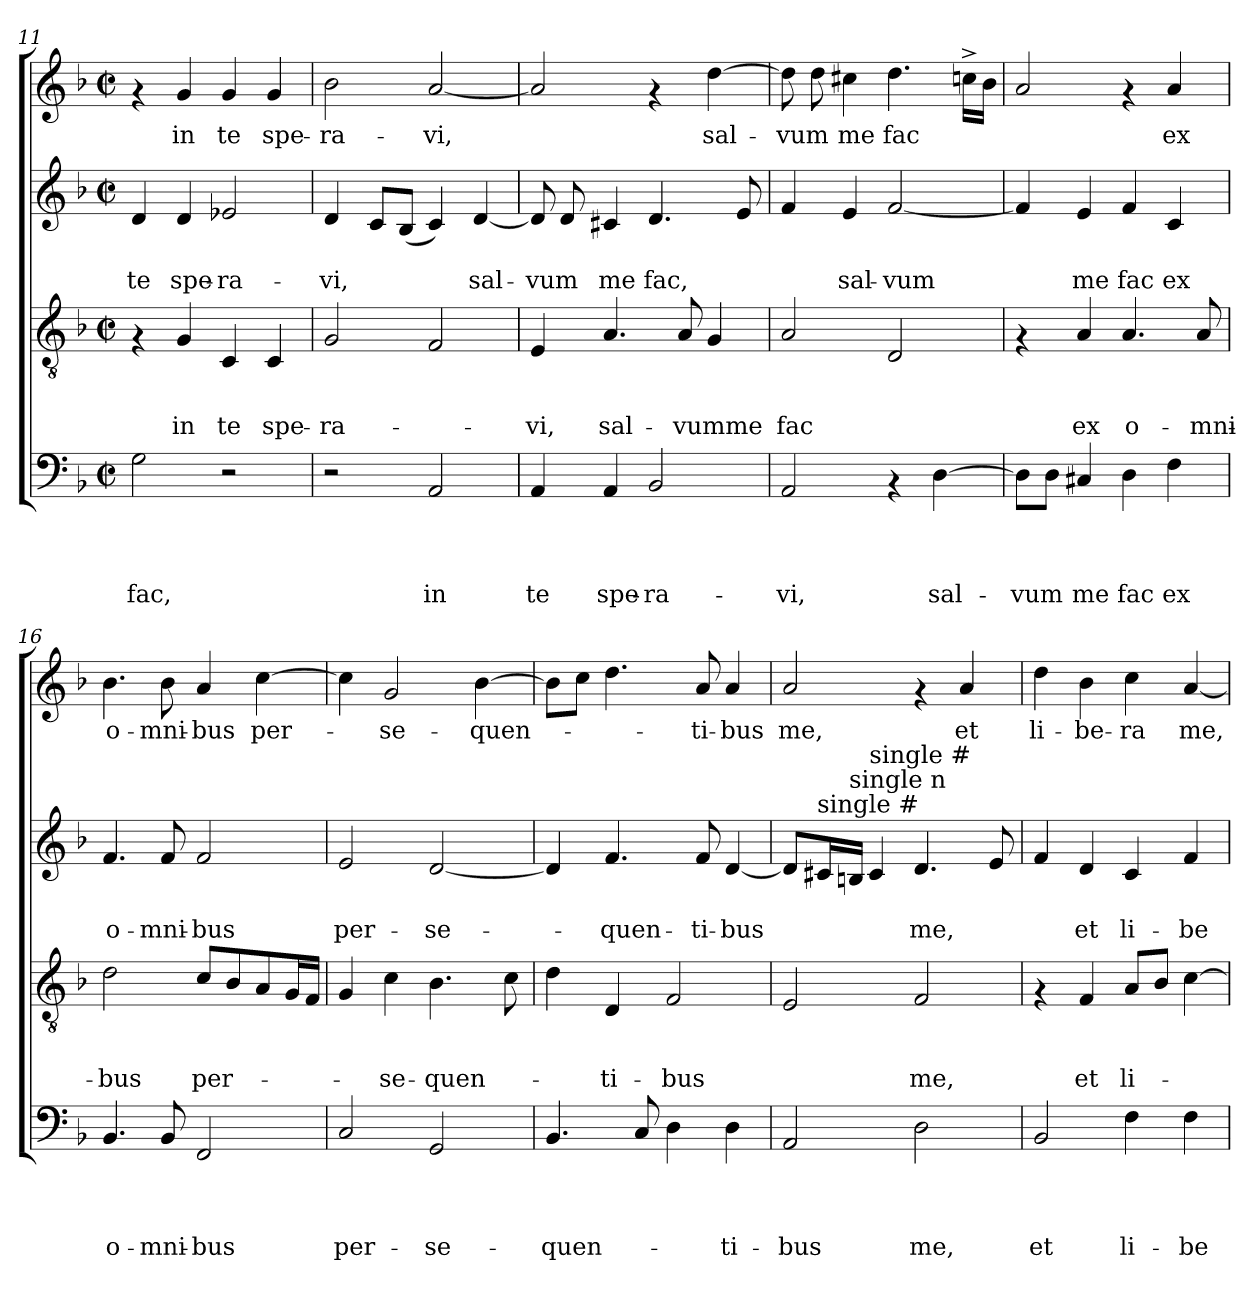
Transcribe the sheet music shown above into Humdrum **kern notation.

**kern	**text	**text	**text	**text	**kern	**text	**text	**text	**kern	**text	**text	**kern	**text
*part4	*part4	*part4	*part4	*part4	*part3	*part3	*part3	*part3	*part2	*part2	*part2	*part1	*part1
*staff4	*staff4	*staff4	*staff4	*staff4	*staff3	*staff3	*staff3	*staff3	*staff2	*staff2	*staff2	*staff1	*staff1
*clefF4	*	*	*	*	*clefGv2	*	*	*	*clefG2	*	*	*clefG2	*
*k[b-]	*	*	*	*	*k[b-]	*	*	*	*k[b-]	*	*	*k[b-]	*
*F:	*	*	*	*	*F:	*	*	*	*F:	*	*	*F:	*
*M2/2	*	*	*	*	*M2/2	*	*	*	*M2/2	*	*	*M2/2	*
*met(c|)	*	*	*	*	*met(c|)	*	*	*	*met(c|)	*	*	*met(c|)	*
=11	=11	=11	=11	=11	=11	=11	=11	=11	=11	=11	=11	=11	=11
!	!	!	!	!LO:LY:b	!	!	!	!	!	!	!LO:LY:b	!	!
2G\	.	.	.	fac,	4rF	.	.	.	4d/	.	te	4rf	.
!	!	!	!	!	!	!	!	!LO:LY:b	!	!	!LO:LY:b	!	!LO:LY:b
.	.	.	.	.	4G/	.	.	in	4d/	.	spe-	4g/	in
!	!	!	!	!	!	!	!	!LO:LY:b	!	!	!LO:LY:b	!	!LO:LY:b
2r	.	.	.	.	4C/	.	.	te	2e-X/	.	-ra-	4g/	te
!	!	!	!	!	!	!	!	!LO:LY:b	!	!	!	!	!LO:LY:b
.	.	.	.	.	4C/	.	.	spe-	.	.	.	4g/	spe-
=12	=12	=12	=12	=12	=12	=12	=12	=12	=12	=12	=12	=12	=12
!	!	!	!	!	!	!	!	!LO:LY:b	!	!	!LO:LY:b	!	!LO:LY:b
2r	.	.	.	.	2G/	.	.	-ra-	4d/	.	-vi,	2b-\	-ra-
.	.	.	.	.	.	.	.	.	8c/L	.	.	.	.
.	.	.	.	.	.	.	.	.	(8B-/J	.	.	.	.
!	!	!	!	!LO:LY:b	!	!	!	!	!	!	!	!	!LO:LY:b
2AA/	.	.	.	in	2F/	.	.	.	4c/)	.	.	[<2a/	-vi,
!	!	!	!	!	!	!	!	!	!	!	!LO:LY:b	!	!
.	.	.	.	.	.	.	.	.	[<4d/	.	sal-	.	.
=13	=13	=13	=13	=13	=13	=13	=13	=13	=13	=13	=13	=13	=13
!	!	!	!	!LO:LY:b	!	!	!	!LO:LY:b	!	!	!LO:LY:b	!	!
4AA/	.	.	.	te	4E/	.	.	-vi,	8d/]	.	-vum	2a/]	.
.	.	.	.	.	.	.	.	.	8d/	.	.	.	.
!	!	!	!	!LO:LY:b	!	!	!	!LO:LY:b	!	!	!LO:LY:b	!	!
4AA/	.	.	.	spe-	4.A/	.	.	sal-	4c#X/	.	me	.	.
!	!	!	!	!LO:LY:b	!	!	!	!	!	!	!LO:LY:b	!	!
2BB-/	.	.	.	-ra-	.	.	.	.	4.d/	.	fac,	4rf	.
!	!	!	!	!	!	!	!	!LO:LY:b	!	!	!	!	!
.	.	.	.	.	8A/	.	.	-vumme	.	.	.	.	.
!	!	!	!	!	!	!	!	!	!	!	!	!	!LO:LY:b
.	.	.	.	.	4G/	.	.	.	.	.	.	[>4dd\	sal-
.	.	.	.	.	.	.	.	.	8e/	.	.	.	.
!!LO:PB:g=z
=14	=14	=14	=14	=14	=14	=14	=14	=14	=14	=14	=14	=14	=14
!	!	!	!	!LO:LY:b	!	!	!	!LO:LY:b	!	!	!	!	!LO:LY:b
2AA/	.	.	.	-vi,	2A/	.	.	fac	4f/	.	.	8dd\]	-vum
.	.	.	.	.	.	.	.	.	.	.	.	8dd\	.
!	!	!	!	!	!	!	!	!	!	!	!LO:LY:b	!	!LO:LY:b
.	.	.	.	.	.	.	.	.	4e/	.	sal-	4cc#X\	me
!	!	!	!	!	!	!	!	!	!	!	!LO:LY:b	!	!LO:LY:b
4rAA	.	.	.	.	2D/	.	.	.	[<2f/	.	-vum	4.dd\	fac
!	!	!	!	!LO:LY:b	!	!	!	!	!	!	!	!	!
[>4D\	.	.	.	sal-	.	.	.	.	.	.	.	.	.
.	.	.	.	.	.	.	.	.	.	.	.	16ccn^>\LL	.
.	.	.	.	.	.	.	.	.	.	.	.	16b-\JJ	.
=15	=15	=15	=15	=15	=15	=15	=15	=15	=15	=15	=15	=15	=15
!	!	!	!	!LO:LY:b	!	!	!	!	!	!	!	!	!
8D\L]	.	.	.	-vum	4rF	.	.	.	4f/]	.	.	2a/	.
8D\J	.	.	.	.	.	.	.	.	.	.	.	.	.
!	!	!	!	!LO:LY:b	!	!	!	!LO:LY:b	!	!	!LO:LY:b	!	!
4C#X/	.	.	.	me	4A/	.	.	ex	4e/	.	me	.	.
!	!	!	!	!LO:LY:b	!	!	!	!LO:LY:b	!	!	!LO:LY:b	!	!
4D\	.	.	.	fac	4.A/	.	.	o-	4f/	.	fac	4rf	.
!	!	!	!	!LO:LY:b	!	!	!	!	!	!	!LO:LY:b	!	!LO:LY:b
4F\	.	.	.	ex	.	.	.	.	4c/	.	ex	4a/	ex
!	!	!	!	!	!	!	!	!LO:LY:b	!	!	!	!	!
.	.	.	.	.	8A/	.	.	-mni-	.	.	.	.	.
=16	=16	=16	=16	=16	=16	=16	=16	=16	=16	=16	=16	=16	=16
!	!	!	!	!LO:LY:b	!	!	!	!LO:LY:b	!	!	!LO:LY:b	!	!LO:LY:b
4.BB-/	.	.	.	o-	2d\	.	.	-bus	4.f/	.	o-	4.b-\	o-
!	!	!	!	!LO:LY:b	!	!	!	!	!	!	!LO:LY:b	!	!LO:LY:b
8BB-/	.	.	.	-mni-	.	.	.	.	8f/	.	-mni-	8b-\	-mni-
!	!	!	!	!LO:LY:b	!	!	!	!LO:LY:b	!	!	!LO:LY:b	!	!LO:LY:b
2FF/	.	.	.	-bus	8c/L	.	.	per-	2f/	.	-bus	4a/	-bus
.	.	.	.	.	8B-/	.	.	.	.	.	.	.	.
!	!	!	!	!	!	!	!	!	!	!	!	!	!LO:LY:b
.	.	.	.	.	8A/	.	.	.	.	.	.	[>4cc\	per-
.	.	.	.	.	16G/L	.	.	.	.	.	.	.	.
.	.	.	.	.	16F/JJ	.	.	.	.	.	.	.	.
=17	=17	=17	=17	=17	=17	=17	=17	=17	=17	=17	=17	=17	=17
!	!	!	!	!LO:LY:b	!	!	!	!	!	!	!LO:LY:b	!	!
2C/	.	.	.	per-	4G/	.	.	.	2e/	.	per-	4cc\]	.
!	!	!	!	!	!	!	!	!LO:LY:b	!	!	!	!	!LO:LY:b
.	.	.	.	.	4c\	.	.	-se-	.	.	.	2g/	-se-
!	!	!	!	!LO:LY:b	!	!	!	!LO:LY:b	!	!	!LO:LY:b	!	!
2GG/	.	.	.	-se-	4.B-\	.	.	-quen-	[<2d/	.	-se-	.	.
!	!	!	!	!	!	!	!	!	!	!	!	!	!LO:LY:b
.	.	.	.	.	.	.	.	.	.	.	.	[>4b-\	-quen-
.	.	.	.	.	8c\	.	.	.	.	.	.	.	.
=18	=18	=18	=18	=18	=18	=18	=18	=18	=18	=18	=18	=18	=18
!	!	!	!	!LO:LY:b	!	!	!	!	!	!	!	!	!
4.BB-/	.	.	.	-quen-	4d\	.	.	.	4d/]	.	.	8b-\L]	.
.	.	.	.	.	.	.	.	.	.	.	.	8cc\J	.
!	!	!	!	!	!	!	!	!LO:LY:b	!	!	!LO:LY:b	!	!
.	.	.	.	.	4D/	.	.	-ti-	4.f/	.	-quen-	4.dd\	.
8C/	.	.	.	.	.	.	.	.	.	.	.	.	.
!	!	!	!	!	!	!	!	!LO:LY:b	!	!	!	!	!
4D\	.	.	.	.	2F/	.	.	-bus	.	.	.	.	.
!	!	!	!	!	!	!	!	!	!	!	!LO:LY:b	!	!LO:LY:b
.	.	.	.	.	.	.	.	.	8f/	.	-ti-	8a/	-ti-
!	!	!	!	!LO:LY:b	!	!	!	!	!	!	!LO:LY:b	!	!LO:LY:b
4D\	.	.	.	-ti-	.	.	.	.	[<4d/	.	-bus	4a/	-bus
=19	=19	=19	=19	=19	=19	=19	=19	=19	=19	=19	=19	=19	=19
!	!	!	!	!LO:LY:b	!	!	!	!	!	!	!	!	!LO:LY:b
2AA/	.	.	.	-bus	2E/	.	.	.	8d/L]	.	.	2a/	me,
!	!	!	!	!	!	!	!	!	!LO:TX:a:t=single #	!	!	!	!
.	.	.	.	.	.	.	.	.	16c#/L	.	.	.	.
!	!	!	!	!	!	!	!	!	!LO:TX:a:t=single n	!	!	!	!
.	.	.	.	.	.	.	.	.	16B/JJ	.	.	.	.
!	!	!	!	!	!	!	!	!	!LO:TX:a:t=single #	!	!	!	!
.	.	.	.	.	.	.	.	.	4c#/	.	.	.	.
!	!	!	!	!LO:LY:b	!	!	!	!LO:LY:b	!	!	!LO:LY:b	!	!
2D\	.	.	.	me,	2F/	.	.	me,	4.d/	.	me,	4rf	.
!	!	!	!	!	!	!	!	!	!	!	!	!	!LO:LY:b
.	.	.	.	.	.	.	.	.	.	.	.	4a/	et
.	.	.	.	.	.	.	.	.	8e/	.	.	.	.
!!LO:LB:g=z
=20	=20	=20	=20	=20	=20	=20	=20	=20	=20	=20	=20	=20	=20
!	!	!	!	!LO:LY:b	!	!	!	!	!	!	!	!	!LO:LY:b
2BB-/	.	.	.	et	4rF	.	.	.	4f/	.	.	4dd\	li-
!	!	!	!	!	!	!	!	!LO:LY:b	!	!	!LO:LY:b	!	!LO:LY:b
.	.	.	.	.	4F/	.	.	et	4d/	.	et	4b-\	-be-
!	!	!	!	!LO:LY:b	!	!	!	!LO:LY:b	!	!	!LO:LY:b	!	!LO:LY:b
4F\	.	.	.	li-	8A/L	.	.	li-	4c/	.	li-	4cc\	-ra
.	.	.	.	.	8B-/J	.	.	.	.	.	.	.	.
!	!	!	!	!LO:LY:b	!	!	!	!	!	!	!LO:LY:b	!	!LO:LY:b
4F\	.	.	.	-be-	[>4c\	.	.	.	4f/	.	-be-	[<4a/	me,
=	=	=	=	=	=	=	=	=	=	=	=	=	=
*-	*-	*-	*-	*-	*-	*-	*-	*-	*-	*-	*-	*-	*-
